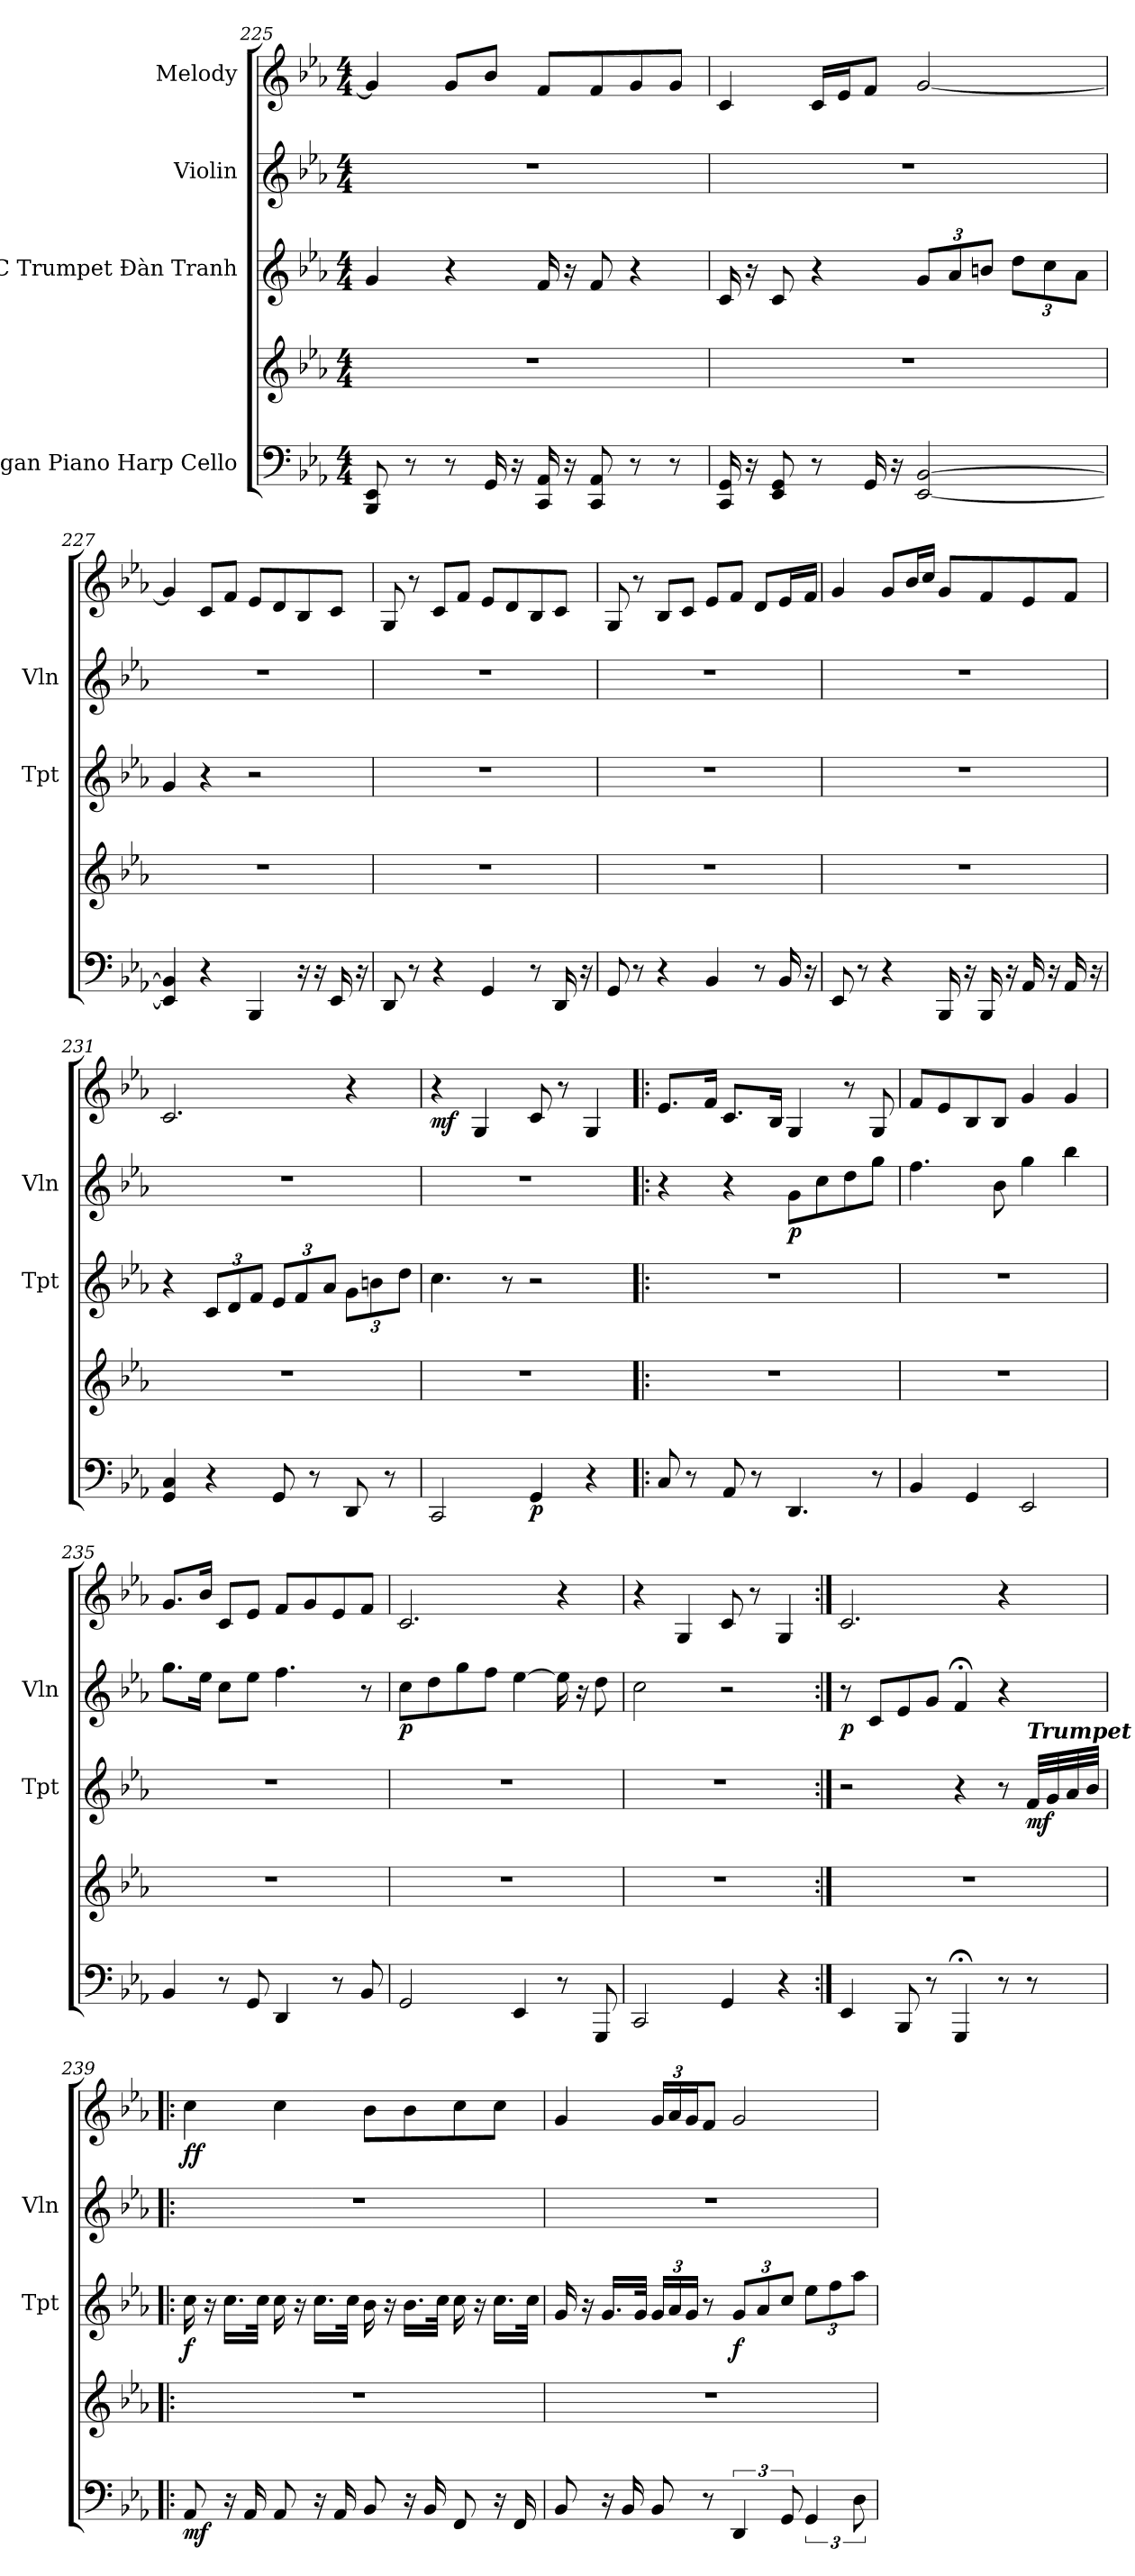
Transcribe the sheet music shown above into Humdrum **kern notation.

**kern	**kern	**dynam	**kern	**dynam	**kern	**dynam	**kern	**dynam
*part4	*part4	*part4	*part3	*part3	*part2	*part2	*part1	*part1
*staff5	*staff4	*staff4/5	*staff3	*staff3	*staff2	*staff2	*staff1	*staff1
*I"Organ Piano Harp Cello	*	*	*I"C Trumpet Đàn Tranh	*	*I"Violin	*	*I"Melody	*
*	*	*	*I'Tpt	*	*I'Vln	*	*	*
*clefF4	*clefG2	*	*clefG2	*	*clefG2	*	*clefG2	*
*k[b-e-a-]	*k[b-e-a-]	*	*k[b-e-a-]	*	*k[b-e-a-]	*	*k[b-e-a-]	*
*M4/4	*M4/4	*	*M4/4	*	*M4/4	*	*M4/4	*
=225	=225	=225	=225	=225	=225	=225	=225	=225
8BBB-/ 8EE-/	1r	.	4g/	.	1r	.	4g/]	.
8r	.	.	.	.	.	.	.	.
8r	.	.	4r	.	.	.	8g/L	.
16GG/	.	.	.	.	.	.	8b-/J	.
16r	.	.	.	.	.	.	.	.
16CC/ 16AA-/	.	.	16f/	.	.	.	8f/L	.
16r	.	.	16r	.	.	.	.	.
8CC/ 8AA-/	.	.	8f/	.	.	.	8f/	.
8r	.	.	4r	.	.	.	8g/	.
8r	.	.	.	.	.	.	8g/J	.
=226	=226	=226	=226	=226	=226	=226	=226	=226
16CC/ 16GG/	1r	.	16c/	.	1r	.	4c/	.
16r	.	.	16r	.	.	.	.	.
8EE-/ 8GG/	.	.	8c/	.	.	.	.	.
8r	.	.	4r	.	.	.	16c/LL	.
.	.	.	.	.	.	.	16e-/J	.
16GG/	.	.	.	.	.	.	8f/J	.
16r	.	.	.	.	.	.	.	.
*	*	*	*Xbrackettup	*	*	*	*	*
[2EE-/ [2BB-/	.	.	12g/L	.	.	.	[2g/	.
.	.	.	12a-/	.	.	.	.	.
.	.	.	12bn/J	.	.	.	.	.
.	.	.	12dd\L	.	.	.	.	.
.	.	.	12cc\	.	.	.	.	.
.	.	.	12a-\J	.	.	.	.	.
=227	=227	=227	=227	=227	=227	=227	=227	=227
4EE-/] 4BB-/]	1r	.	4g/	.	1r	.	4g/]	.
4r	.	.	4r	.	.	.	8c/L	.
.	.	.	.	.	.	.	8f/J	.
4BBB-/	.	.	2r	.	.	.	8e-/L	.
.	.	.	.	.	.	.	8d/	.
16r	.	.	.	.	.	.	8B-/	.
16r	.	.	.	.	.	.	.	.
16EE-/	.	.	.	.	.	.	8c/J	.
16r	.	.	.	.	.	.	.	.
!!LO:LB:g=z
=228	=228	=228	=228	=228	=228	=228	=228	=228
8DD/	1r	.	1r	.	1r	.	8G/	.
8r	.	.	.	.	.	.	8r	.
4r	.	.	.	.	.	.	8c/L	.
.	.	.	.	.	.	.	8f/J	.
4GG/	.	.	.	.	.	.	8e-/L	.
.	.	.	.	.	.	.	8d/	.
8r	.	.	.	.	.	.	8B-/	.
16DD/	.	.	.	.	.	.	8c/J	.
16r	.	.	.	.	.	.	.	.
=229	=229	=229	=229	=229	=229	=229	=229	=229
8GG/	1r	.	1r	.	1r	.	8G/	.
8r	.	.	.	.	.	.	8r	.
4r	.	.	.	.	.	.	8B-/L	.
.	.	.	.	.	.	.	8c/J	.
4BB-/	.	.	.	.	.	.	8e-/L	.
.	.	.	.	.	.	.	8f/J	.
8r	.	.	.	.	.	.	8d/L	.
16BB-/	.	.	.	.	.	.	16e-/L	.
16r	.	.	.	.	.	.	16f/JJ	.
=230	=230	=230	=230	=230	=230	=230	=230	=230
8EE-/	1r	.	1r	.	1r	.	4g/	.
8r	.	.	.	.	.	.	.	.
4r	.	.	.	.	.	.	8g/L	.
.	.	.	.	.	.	.	16b-/L	.
.	.	.	.	.	.	.	16cc/JJ	.
16BBB-/	.	.	.	.	.	.	8g/L	.
16r	.	.	.	.	.	.	.	.
16BBB-/	.	.	.	.	.	.	8f/	.
16r	.	.	.	.	.	.	.	.
16AA-/	.	.	.	.	.	.	8e-/	.
16r	.	.	.	.	.	.	.	.
16AA-/	.	.	.	.	.	.	8f/J	.
16r	.	.	.	.	.	.	.	.
=231	=231	=231	=231	=231	=231	=231	=231	=231
4GG/ 4C/	1r	.	4r	.	1r	.	2.c/	.
4r	.	.	12c/L	.	.	.	.	.
.	.	.	12d/	.	.	.	.	.
.	.	.	12f/J	.	.	.	.	.
8GG/	.	.	12e-/L	.	.	.	.	.
.	.	.	12f/	.	.	.	.	.
8r	.	.	.	.	.	.	.	.
.	.	.	12a-/J	.	.	.	.	.
8DD/	.	.	12g\L	.	.	.	4r	.
.	.	.	12bn\	.	.	.	.	.
8r	.	.	.	.	.	.	.	.
.	.	.	12dd\J	.	.	.	.	.
=232	=232	=232	=232	=232	=232	=232	=232	=232
!	!	!	!	!	!	!	!	!LO:DY:b
2CC/	1r	.	4.cc\	.	1r	.	4r	mf
*	*	*	*	*	*	*	*MM80	*
.	.	.	.	.	.	.	4G/	.
.	.	.	8r	.	.	.	.	.
!	!	!LO:DY:b=2	!	!	!	!	!	!
4GG/	.	p	2r	.	.	.	8c/	.
.	.	.	.	.	.	.	8r	.
4r	.	.	.	.	.	.	4G/	.
!!LO:LB:g=z
=233!|:	=233!|:	=233!|:	=233!|:	=233!|:	=233!|:	=233!|:	=233!|:	=233!|:
8C/	1r	.	1r	.	4r	.	8.e-/L	.
8r	.	.	.	.	.	.	.	.
.	.	.	.	.	.	.	16f/Jk	.
8AA-/	.	.	.	.	4r	.	8.c/L	.
8r	.	.	.	.	.	.	.	.
.	.	.	.	.	.	.	16B-/Jk	.
!	!	!	!	!	!	!LO:DY:b	!	!
4.DD/	.	.	.	.	8g\L	p	4G/	.
.	.	.	.	.	8cc\	.	.	.
.	.	.	.	.	8dd\	.	8r	.
8r	.	.	.	.	8gg\J	.	8G/	.
=234	=234	=234	=234	=234	=234	=234	=234	=234
4BB-/	1r	.	1r	.	4.ff\	.	8f/L	.
.	.	.	.	.	.	.	8e-/	.
4GG/	.	.	.	.	.	.	8B-/	.
.	.	.	.	.	8b-\	.	8B-/J	.
2EE-/	.	.	.	.	4gg\	.	4g/	.
.	.	.	.	.	4bb-\	.	4g/	.
=235	=235	=235	=235	=235	=235	=235	=235	=235
4BB-/	1r	.	1r	.	8.gg\L	.	8.g/L	.
.	.	.	.	.	16ee-\Jk	.	16b-/Jk	.
8r	.	.	.	.	8cc\L	.	8c/L	.
8GG/	.	.	.	.	8ee-\J	.	8e-/J	.
4DD/	.	.	.	.	4.ff\	.	8f/L	.
.	.	.	.	.	.	.	8g/	.
8r	.	.	.	.	.	.	8e-/	.
8BB-/	.	.	.	.	8r	.	8f/J	.
=236	=236	=236	=236	=236	=236	=236	=236	=236
!	!	!	!	!	!	!LO:DY:b	!	!
2GG/	1r	.	1r	.	8cc\L	p	2.c/	.
.	.	.	.	.	8dd\	.	.	.
.	.	.	.	.	8gg\	.	.	.
.	.	.	.	.	8ff\J	.	.	.
4EE-/	.	.	.	.	[4ee-\	.	.	.
8r	.	.	.	.	16ee-\]	.	4r	.
.	.	.	.	.	16r	.	.	.
8GGG/	.	.	.	.	8dd\	.	.	.
=237	=237	=237	=237	=237	=237	=237	=237	=237
2CC/	1r	.	1r	.	2cc\	.	4r	.
.	.	.	.	.	.	.	4G/	.
4GG/	.	.	.	.	2r	.	8c/	.
.	.	.	.	.	.	.	8r	.
4r	.	.	.	.	.	.	4G/	.
!!LO:PB:g=z
=238:|!	=238:|!	=238:|!	=238:|!	=238:|!	=238:|!	=238:|!	=238:|!	=238:|!
!	!	!	!	!	!	!LO:DY:b	!	!
4EE-/	1r	.	2r	.	8r	p	2.c/	.
.	.	.	.	.	8c/L	.	.	.
8BBB-/	.	.	.	.	8e-/	.	.	.
8r	.	.	.	.	8g/J	.	.	.
4GGG;</	.	.	4r	.	4f;</	.	.	.
8r	.	.	8r	.	4r	.	4r	.
!	!	!	!LO:TX:a:Bi:t=Trumpet	!	!	!	!	!
!	!	!	!	!LO:DY:b	!	!	!	!
8r	.	.	32f/LLL	mf	.	.	.	.
.	.	.	32g/	.	.	.	.	.
.	.	.	32a-/	.	.	.	.	.
.	.	.	32b-/JJJ	.	.	.	.	.
=239!|:	=239!|:	=239!|:	=239!|:	=239!|:	=239!|:	=239!|:	=239!|:	=239!|:
*	*	*	*	*	*	*	*MM100	*
!	!	!LO:DY:b=2	!	!LO:DY:b	!	!	!	!LO:DY:b
8AA-/	1r	mf	16cc\	f	1r	.	4cc\	ff
.	.	.	16r	.	.	.	.	.
16r	.	.	16.cc\LL	.	.	.	.	.
16AA-/	.	.	.	.	.	.	.	.
.	.	.	32cc\JJk	.	.	.	.	.
8AA-/	.	.	16cc\	.	.	.	4cc\	.
.	.	.	16r	.	.	.	.	.
16r	.	.	16.cc\LL	.	.	.	.	.
16AA-/	.	.	.	.	.	.	.	.
.	.	.	32cc\JJk	.	.	.	.	.
8BB-/	.	.	16b-\	.	.	.	8b-\L	.
.	.	.	16r	.	.	.	.	.
16r	.	.	16.b-\LL	.	.	.	8b-\	.
16BB-/	.	.	.	.	.	.	.	.
.	.	.	32cc\JJk	.	.	.	.	.
8FF/	.	.	16cc\	.	.	.	8cc\	.
.	.	.	16r	.	.	.	.	.
16r	.	.	16.cc\LL	.	.	.	8cc\J	.
16FF/	.	.	.	.	.	.	.	.
.	.	.	32cc\JJk	.	.	.	.	.
=240	=240	=240	=240	=240	=240	=240	=240	=240
8BB-/	1r	.	16g/	.	1r	.	4g/	.
.	.	.	16r	.	.	.	.	.
16r	.	.	16.g/LL	.	.	.	.	.
16BB-/	.	.	.	.	.	.	.	.
.	.	.	32g/JJk	.	.	.	.	.
*	*	*	*	*	*	*	*Xbrackettup	*
8BB-/	.	.	24g/LL	.	.	.	24g/LL	.
.	.	.	24a-/	.	.	.	24a-/	.
.	.	.	24g/JJ	.	.	.	24g/J	.
8r	.	.	8r	.	.	.	8f/J	.
!	!	!	!	!LO:DY:b	!	!	!	!
6DD/	.	.	12g/L	f	.	.	2g/	.
.	.	.	12a-/	.	.	.	.	.
12GG/	.	.	12cc/J	.	.	.	.	.
6GG/	.	.	12ee-\L	.	.	.	.	.
.	.	.	12ff\	.	.	.	.	.
12D\	.	.	12aa-\J	.	.	.	.	.
=	=	=	=	=	=	=	=	=
*-	*-	*-	*-	*-	*-	*-	*-	*-
